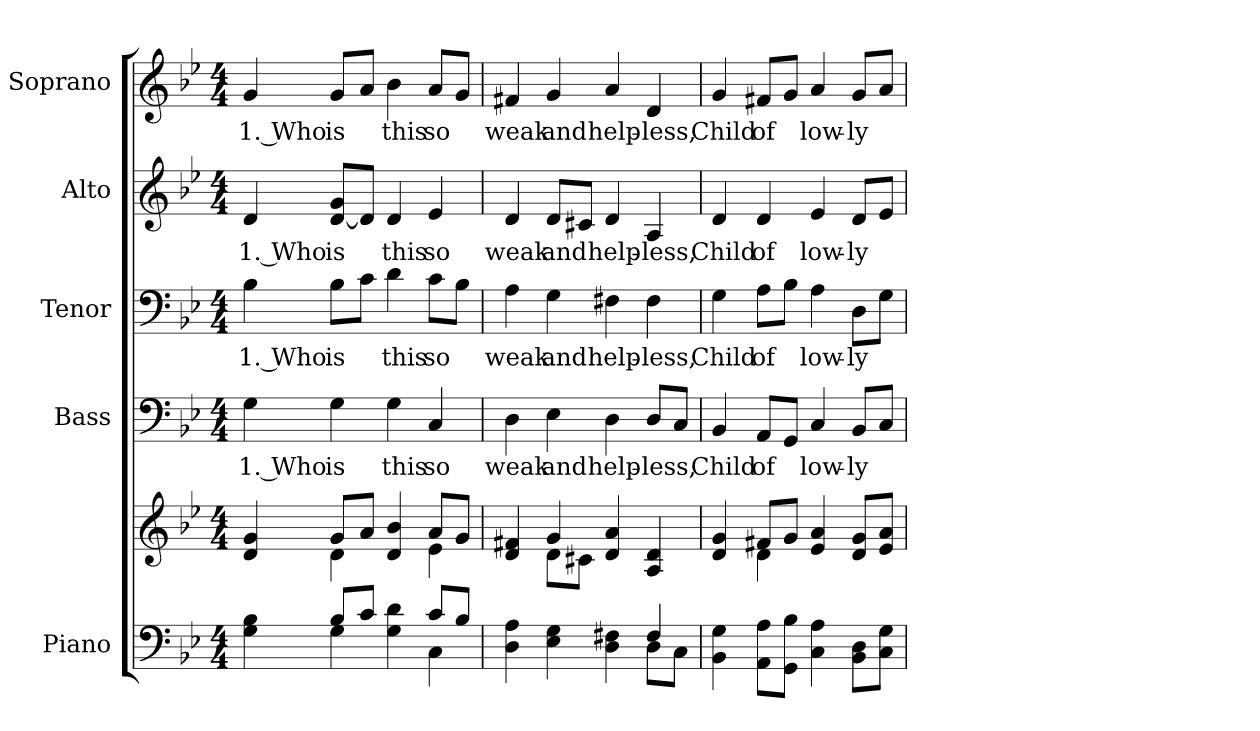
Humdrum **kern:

**kern	**kern	**kern	**text	**kern	**text	**kern	**text	**kern	**text
*part5	*part5	*part4	*part4	*part3	*part3	*part2	*part2	*part1	*part1
*staff6	*staff5	*staff4	*staff4	*staff3	*staff3	*staff2	*staff2	*staff1	*staff1
*I"Piano	*	*I"Bass	*	*I"Tenor	*	*I"Alto	*	*I"Soprano	*
*I'Pno.	*	*I'B.	*	*I'T.	*	*I'A.	*	*I'S.	*
!!LO:PB:g=z
*clefF4	*clefG2	*clefF4	*	*clefF4	*	*clefG2	*	*clefG2	*
*k[b-e-]	*k[b-e-]	*k[b-e-]	*	*k[b-e-]	*	*k[b-e-]	*	*k[b-e-]	*
*B-:	*B-:	*B-:	*	*B-:	*	*B-:	*	*B-:	*
*M4/4	*M4/4	*M4/4	*	*M4/4	*	*M4/4	*	*M4/4	*
*MM120	*MM120	*MM120	*	*MM120	*	*MM120	*	*MM120	*
=1	=1	=1	=1	=1	=1	=1	=1	=1	=1
*^	*^	*	*	*	*	*	*	*	*
!	!	!	!	!	!LO:LY:b:color=#000000	!	!	!	!	!	!
!	!	!	!	!	!	!	!LO:LY:b:color=#000000	!	!	!	!
!	!	!	!	!	!	!	!	!	!LO:LY:b:color=#000000	!	!
!	!	!	!	!	!	!	!	!	!	!	!LO:LY:b:color=#000000
4Gi\ 4B-i	4ryy	4di/ 4gi	4ryy	4Gi\	1. Who	4B-i\	1. Who	4di/	1. Who	4gi/	1. Who
!	!	!	!	!	!LO:LY:b:color=#000000	!	!	!	!	!	!
!	!	!	!	!	!	!	!LO:LY:b:color=#000000	!	!	!	!
!	!	!	!	!	!	!	!	!	!LO:LY:b:color=#000000	!	!
!	!	!	!	!	!	!	!	!	!	!	!LO:LY:b:color=#000000
8B-i/L	4Gi\	8gi/L	4di\	4Gi\	is	8B-i\L	is	[<8di/ 8giL	is	8gi/L	is
8ci/J	.	8ai/J	.	.	.	8ci\J	.	8di/J]	.	8ai/J	.
!	!	!	!	!	!LO:LY:b:color=#000000	!	!	!	!	!	!
!	!	!	!	!	!	!	!LO:LY:b:color=#000000	!	!	!	!
!	!	!	!	!	!	!	!	!	!LO:LY:b:color=#000000	!	!
!	!	!	!	!	!	!	!	!	!	!	!LO:LY:b:color=#000000
4Gi\ 4di	4ryy	4di/ 4b-i	4ryy	4Gi\	this	4di\	this	4di/	this	4b-i\	this
!	!	!	!	!	!LO:LY:b:color=#000000	!	!	!	!	!	!
!	!	!	!	!	!	!	!LO:LY:b:color=#000000	!	!	!	!
!	!	!	!	!	!	!	!	!	!LO:LY:b:color=#000000	!	!
!	!	!	!	!	!	!	!	!	!	!	!LO:LY:b:color=#000000
8ci/L	4Ci\	8ai/L	4e-i\	4Ci/	so	8ci\L	so	4e-i/	so	8ai/L	so
8B-i/J	.	8gi/J	.	.	.	8B-i\J	.	.	.	8gi/J	.
=2	=2	=2	=2	=2	=2	=2	=2	=2	=2	=2	=2
!	!	!	!	!	!LO:LY:b:color=#000000	!	!	!	!	!	!
!	!	!	!	!	!	!	!LO:LY:b:color=#000000	!	!	!	!
!	!	!	!	!	!	!	!	!	!LO:LY:b:color=#000000	!	!
!	!	!	!	!	!	!	!	!	!	!	!LO:LY:b:color=#000000
4Di\ 4Ai	2ryy	4di/ 4f#Xi	4ryy	4Di\	weak	4Ai\	weak	4di/	weak	4f#Xi/	weak
!	!	!	!	!	!LO:LY:b:color=#000000	!	!	!	!	!	!
!	!	!	!	!	!	!	!LO:LY:b:color=#000000	!	!	!	!
!	!	!	!	!	!	!	!	!	!LO:LY:b:color=#000000	!	!
!	!	!	!	!	!	!	!	!	!	!	!LO:LY:b:color=#000000
4E-i\ 4Gi	.	4gi/	8di\L	4E-i\	and	4Gi\	and	8di/L	and	4gi/	and
.	.	.	8c#Xi\J	.	.	.	.	8c#Xi/J	.	.	.
!	!	!	!	!	!LO:LY:b:color=#000000	!	!	!	!	!	!
!	!	!	!	!	!	!	!LO:LY:b:color=#000000	!	!	!	!
!	!	!	!	!	!	!	!	!	!LO:LY:b:color=#000000	!	!
!	!	!	!	!	!	!	!	!	!	!	!LO:LY:b:color=#000000
4Di\ 4F#Xi	4ryy	4di/ 4ai	2ryy	4Di\	help-	4F#Xi\	help-	4di/	help-	4ai/	help-
!	!	!	!	!	!LO:LY:b:color=#000000	!	!	!	!	!	!
!	!	!	!	!	!	!	!LO:LY:b:color=#000000	!	!	!	!
!	!	!	!	!	!	!	!	!	!LO:LY:b:color=#000000	!	!
!	!	!	!	!	!	!	!	!	!	!	!LO:LY:b:color=#000000
4F#i/	8Di\L	4Ai/ 4di	.	8Di/L	-less,	4F#i\	-less,	4Ai/	-less,	4di/	-less,
.	8Ci\J	.	.	8Ci/J	.	.	.	.	.	.	.
*v	*v	*	*	*	*	*	*	*	*	*	*
!!LO:PB:g=z
=3	=3	=3	=3	=3	=3	=3	=3	=3	=3	=3
*^	*	*	*	*	*	*	*	*	*	*
!	!	!	!	!	!LO:LY:b:color=#000000	!	!	!	!	!	!
*v	*v	*	*	*	*	*	*	*	*	*	*
*^	*	*	*	*	*	*	*	*	*	*
!	!	!	!	!	!	!	!LO:LY:b:color=#000000	!	!	!	!
*v	*v	*	*	*	*	*	*	*	*	*	*
*^	*	*	*	*	*	*	*	*	*	*
!	!	!	!	!	!	!	!	!	!LO:LY:b:color=#000000	!	!
*v	*v	*	*	*	*	*	*	*	*	*	*
*^	*	*	*	*	*	*	*	*	*	*
!	!	!	!	!	!	!	!	!	!	!	!LO:LY:b:color=#000000
*v	*v	*	*	*	*	*	*	*	*	*	*
4BB-i\ 4Gi	4di/ 4gi	4ryy	4BB-i/	Child	4Gi\	Child	4di/	Child	4gi/	Child
!	!	!	!	!LO:LY:b:color=#000000	!	!	!	!	!	!
!	!	!	!	!	!	!LO:LY:b:color=#000000	!	!	!	!
!	!	!	!	!	!	!	!	!LO:LY:b:color=#000000	!	!
!	!	!	!	!	!	!	!	!	!	!LO:LY:b:color=#000000
8AAi\ 8AiL	8f#Xi/L	4di\	8AAi/L	of	8Ai\L	of	4di/	of	8f#Xi/L	of
8GGi\ 8B-iJ	8gi/J	.	8GGi/J	.	8B-i\J	.	.	.	8gi/J	.
!	!	!	!	!LO:LY:b:color=#000000	!	!	!	!	!	!
!	!	!	!	!	!	!LO:LY:b:color=#000000	!	!	!	!
!	!	!	!	!	!	!	!	!LO:LY:b:color=#000000	!	!
!	!	!	!	!	!	!	!	!	!	!LO:LY:b:color=#000000
4Ci\ 4Ai	4e-i/ 4ai	2ryy	4Ci/	low-	4Ai\	low-	4e-i/	low-	4ai/	low-
!	!	!	!	!LO:LY:b:color=#000000	!	!	!	!	!	!
!	!	!	!	!	!	!LO:LY:b:color=#000000	!	!	!	!
!	!	!	!	!	!	!	!	!LO:LY:b:color=#000000	!	!
!	!	!	!	!	!	!	!	!	!	!LO:LY:b:color=#000000
8BB-i\ 8DiL	8di/ 8giL	.	8BB-i/L	-ly	8Di\L	-ly	8di/L	-ly	8gi/L	-ly
8Ci\ 8GiJ	8e-i/ 8aiJ	.	8Ci/J	.	8Gi\J	.	8e-i/J	.	8ai/J	.
*	*v	*v	*	*	*	*	*	*	*	*
=	=	=	=	=	=	=	=	=	=
*-	*-	*-	*-	*-	*-	*-	*-	*-	*-
